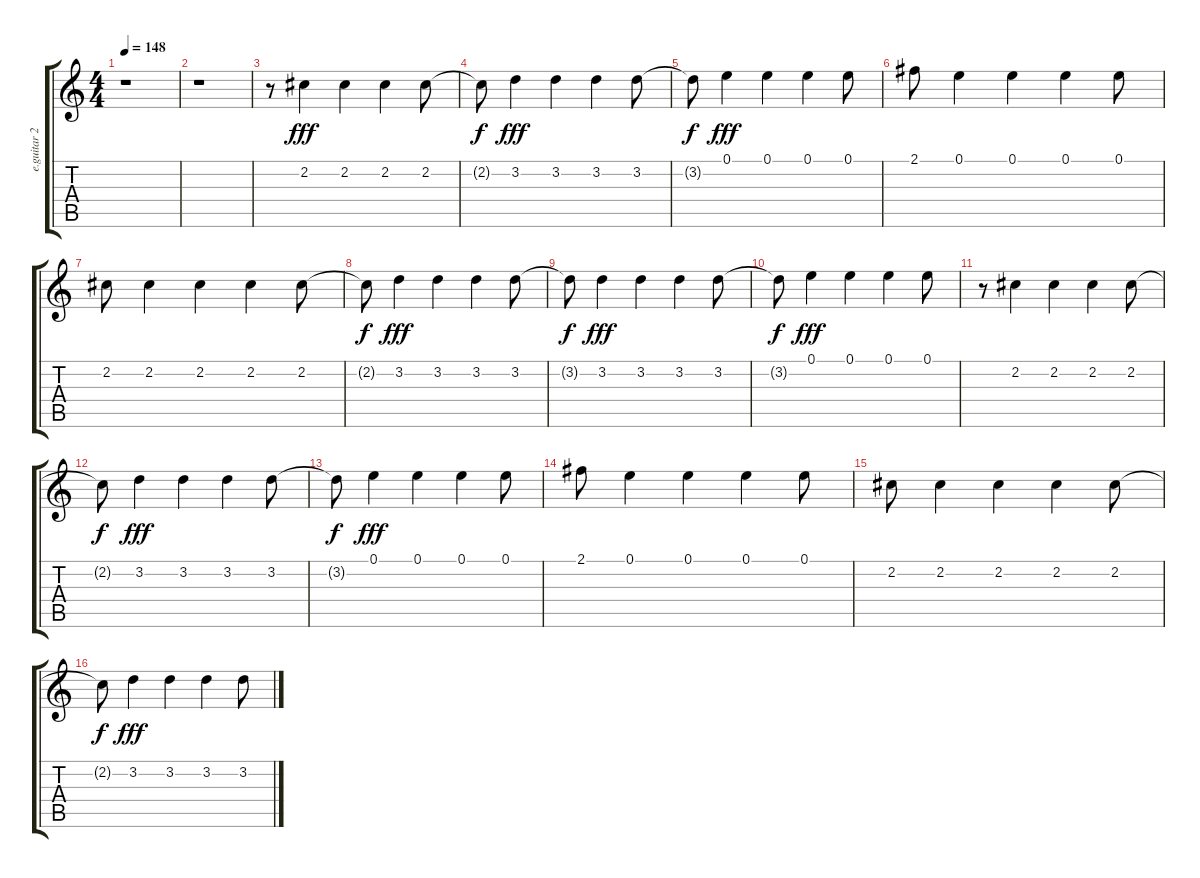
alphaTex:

\track ("e.guitar 2" "e.guitar 2") {instrument acousticguitarsteel}
\staff {score tabs}
\tuning (E4 B3 G3 D3 A2 E2) {hide}
\ts (4 4)
\tempo 148
\clef g2
\ks c
r.1{dy fff} |
r.1 |
r.8 2.2.4 2.2.4 2.2.4 2.2.8 |
2.2{t}.8{dy f} 3.2.4{dy fff} 3.2.4 3.2.4 3.2.8 |
3.2{t}.8{dy f} 0.1.4{dy fff} 0.1.4 0.1.4 0.1.8 |
2.1.8 0.1.4 0.1.4 0.1.4 0.1.8 |
2.2.8 2.2.4 2.2.4 2.2.4 2.2.8 |
2.2{t}.8{dy f} 3.2.4{dy fff} 3.2.4 3.2.4 3.2.8 |
3.2{t}.8{dy f} 3.2.4{dy fff} 3.2.4 3.2.4 3.2.8 |
3.2{t}.8{dy f} 0.1.4{dy fff} 0.1.4 0.1.4 0.1.8 |
r.8 2.2.4 2.2.4 2.2.4 2.2.8 |
2.2{t}.8{dy f} 3.2.4{dy fff} 3.2.4 3.2.4 3.2.8 |
3.2{t}.8{dy f} 0.1.4{dy fff} 0.1.4 0.1.4 0.1.8 |
2.1.8 0.1.4 0.1.4 0.1.4 0.1.8 |
2.2.8 2.2.4 2.2.4 2.2.4 2.2.8 |
2.2{t}.8{dy f} 3.2.4{dy fff} 3.2.4 3.2.4 3.2.8
